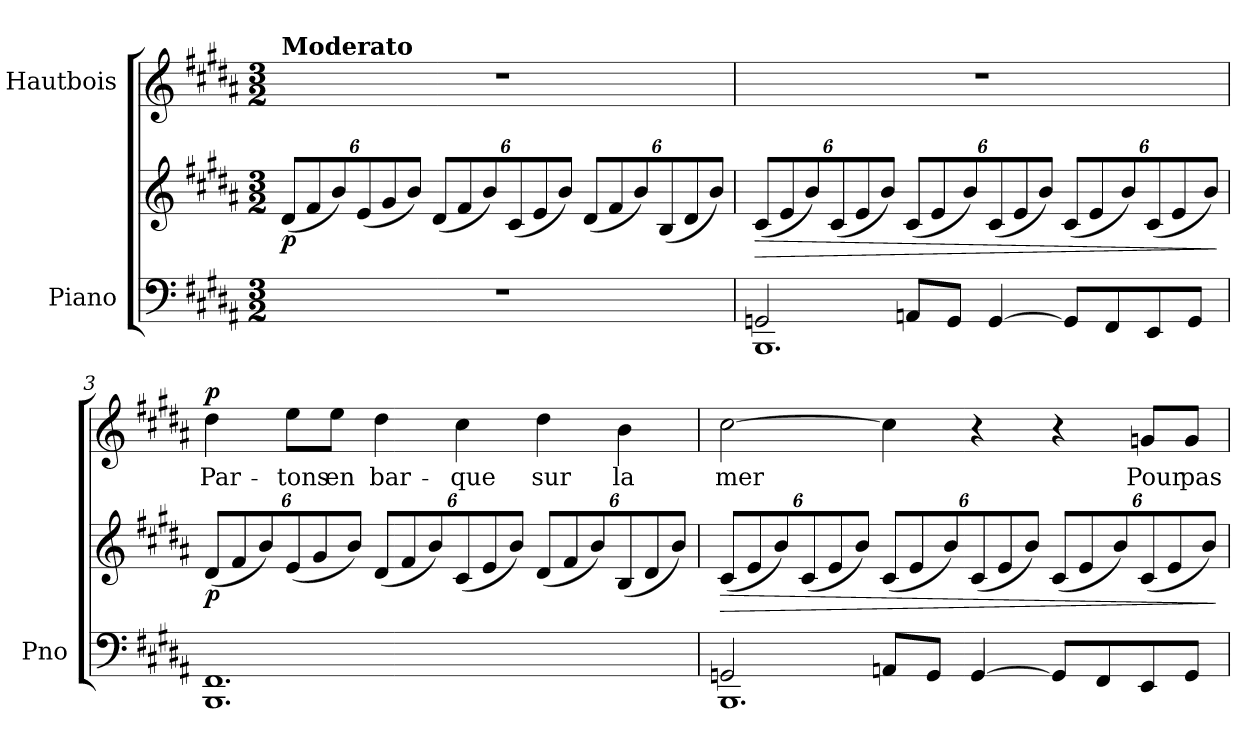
**kern	**kern	**dynam	**kern	**text	**dynam
*part2	*part2	*part2	*part1	*part1	*part1
*staff3	*staff2	*staff2/3	*staff1	*staff1	*staff1
*I"Piano	*	*	*I"Hautbois	*	*
*I'Pno	*	*	*	*	*
*clefF4	*clefG2	*	*clefG2	*	*
*k[f#c#g#d#a#]	*k[f#c#g#d#a#]	*	*k[f#c#g#d#a#]	*	*
*M3/2	*M3/2	*	*M3/2	*	*
=1	=1	=1	=1	=1	=1
!	!	!	!LO:TX:a:B:t=Moderato	!	!
!	!	!LO:DY:b	!	!	!
1.r	(<12d#/L	p	1.r	.	.
.	12f#/	.	.	.	.
.	12b/)	.	.	.	.
.	(<12e/	.	.	.	.
.	12g#/	.	.	.	.
.	12b/J)	.	.	.	.
.	(<12d#/L	.	.	.	.
.	12f#/	.	.	.	.
.	12b/)	.	.	.	.
.	(<12c#/	.	.	.	.
.	12e/	.	.	.	.
.	12b/J)	.	.	.	.
.	(<12d#/L	.	.	.	.
.	12f#/	.	.	.	.
.	12b/)	.	.	.	.
.	(<12B/	.	.	.	.
.	12d#/	.	.	.	.
.	12b/J)	.	.	.	.
=2	=2	=2	=2	=2	=2
*^	*	*	*	*	*
!	!	!	!LO:HP:b	!	!	!
2GGn/	1.BBB	(<12c#/L	>	1.r	.	.
.	.	12e/	.	.	.	.
.	.	12b/)	.	.	.	.
.	.	(<12c#/	.	.	.	.
.	.	12e/	.	.	.	.
.	.	12b/J)	.	.	.	.
8AAn/L	.	(<12c#/L	.	.	.	.
.	.	12e/	.	.	.	.
8GG/J	.	.	.	.	.	.
.	.	12b/)	.	.	.	.
[4GG/	.	(<12c#/	.	.	.	.
.	.	12e/	.	.	.	.
.	.	12b/J)	.	.	.	.
8GG/L]	.	(<12c#/L	.	.	.	.
.	.	12e/	.	.	.	.
8FF#/	.	.	.	.	.	.
.	.	12b/)	.	.	.	.
8EE/	.	(<12c#/	.	.	.	.
.	.	12e/	.	.	.	.
8GG/J	.	.	.	.	.	.
.	.	12b/J)	.	.	.	.
*v	*v	*	*	*	*	*
.	.	]	.	.	.
!!LO:LB:g=z
=3	=3	=3	=3	=3	=3
!	!	!LO:DY:b	!	!LO:LY:b	!LO:DY:a
1.BBB 1.FF#	(<12d#/L	p	4dd#\	Par-	p
.	12f#/	.	.	.	.
.	12b/)	.	.	.	.
!	!	!	!	!LO:LY:b	!
.	(<12e/	.	8ee\L	-tons	.
.	12g#/	.	.	.	.
!	!	!	!	!LO:LY:b	!
.	.	.	8ee\J	en	.
.	12b/J)	.	.	.	.
!	!	!	!	!LO:LY:b	!
.	(<12d#/L	.	4dd#\	bar-	.
.	12f#/	.	.	.	.
.	12b/)	.	.	.	.
!	!	!	!	!LO:LY:b	!
.	(<12c#/	.	4cc#\	-que	.
.	12e/	.	.	.	.
.	12b/J)	.	.	.	.
!	!	!	!	!LO:LY:b	!
.	(<12d#/L	.	4dd#\	sur	.
.	12f#/	.	.	.	.
.	12b/)	.	.	.	.
!	!	!	!	!LO:LY:b	!
.	(<12B/	.	4b\	la	.
.	12d#/	.	.	.	.
.	12b/J)	.	.	.	.
=4	=4	=4	=4	=4	=4
*^	*	*	*	*	*
!	!	!	!LO:HP:b	!	!LO:LY:b	!
2GGn/	1.BBB	(<12c#/L	>	[2cc#\	mer	.
.	.	12e/	.	.	.	.
.	.	12b/)	.	.	.	.
.	.	(<12c#/	.	.	.	.
.	.	12e/	.	.	.	.
.	.	12b/J)	.	.	.	.
8AAn/L	.	(<12c#/L	.	4cc#\]	.	.
.	.	12e/	.	.	.	.
8GG/J	.	.	.	.	.	.
.	.	12b/)	.	.	.	.
[4GG/	.	(<12c#/	.	4r	.	.
.	.	12e/	.	.	.	.
.	.	12b/J)	.	.	.	.
8GG/L]	.	(<12c#/L	.	4r	.	.
.	.	12e/	.	.	.	.
8FF#/	.	.	.	.	.	.
.	.	12b/)	.	.	.	.
!	!	!	!	!	!LO:LY:b	!
8EE/	.	(<12c#/	.	8gn/L	Pour	.
.	.	12e/	.	.	.	.
!	!	!	!	!	!LO:LY:b	!
8GG/J	.	.	.	8g/J	pas-	.
.	.	12b/J)	.	.	.	.
*v	*v	*	*	*	*	*
.	.	]	.	.	.
=	=	=	=	=	=
*-	*-	*-	*-	*-	*-
